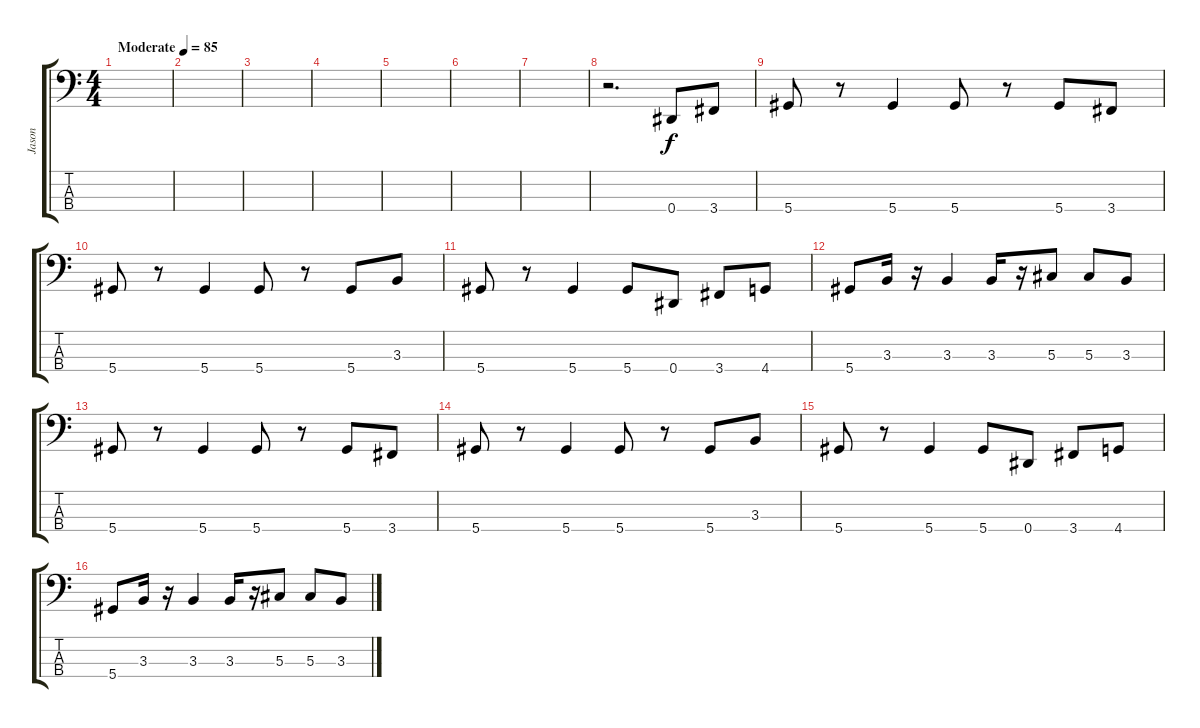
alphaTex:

\track ("Jason" "Jason") {instrument electricbassfinger}
\staff {score tabs}
\tuning (Gb2 Db2 Ab1 Eb1) {hide}
\ts (4 4)
\tempo (85 "Moderate")
\clef f4
\ks c
|
|
|
|
|
|
|
r.2{d} 0.4.8 3.4.8 |
5.4.8 r.8 5.4.4 5.4.8 r.8 5.4.8 3.4.8 |
5.4.8 r.8 5.4.4 5.4.8 r.8 5.4.8 3.3.8 |
5.4.8 r.8 5.4.4 5.4.8 0.4.8 3.4.8 4.4.8 |
5.4.8 3.3.16 r.16 3.3.4 3.3.16 r.16 5.3.8 5.3.8 3.3.8 |
5.4.8 r.8 5.4.4 5.4.8 r.8 5.4.8 3.4.8 |
5.4.8 r.8 5.4.4 5.4.8 r.8 5.4.8 3.3.8 |
5.4.8 r.8 5.4.4 5.4.8 0.4.8 3.4.8 4.4.8 |
5.4.8 3.3.16 r.16 3.3.4 3.3.16 r.16 5.3.8 5.3.8 3.3.8
